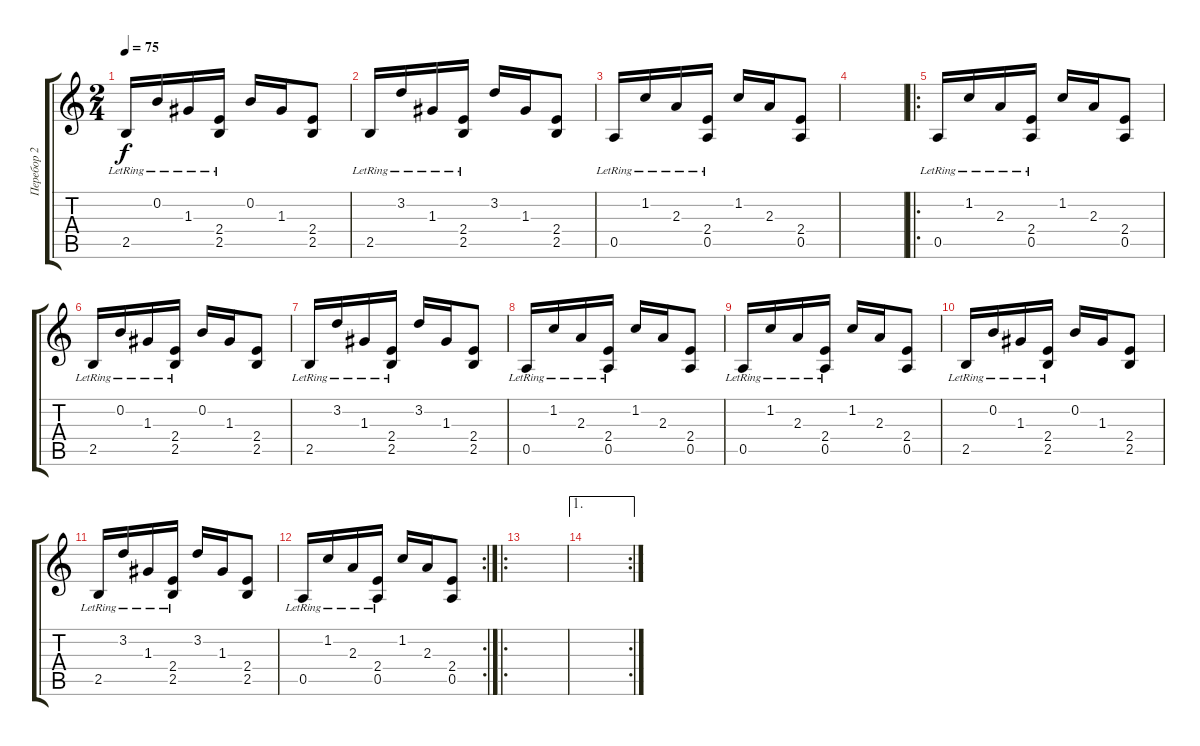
\track ("Перебор 2" "Перебор 2") {instrument acousticguitarsteel}
\staff {score tabs}
\tuning (E4 B3 G3 D3 A2 E2) {hide}
\ts (2 4)
\tempo 75
\clef g2
\ks c
2.5{lr}.16{dy f} 0.2{lr}.16{beam Up} 1.3{lr}.16{beam Up} (2.4{lr} 2.5{lr}).16{beam Up} 0.2.16{beam Up} 1.3.16{beam Up} (2.4 2.5).8{beam Up} |
2.5{lr}.16 3.2{lr}.16{beam Up} 1.3{lr}.16{beam Up} (2.4{lr} 2.5{lr}).16{beam Up} 3.2.16{beam Up} 1.3.16{beam Up} (2.4 2.5).8{beam Up} |
0.5{lr}.16 1.2{lr}.16 2.3{lr}.16 (2.4{lr} 0.5{lr}).16 1.2.16 2.3.16 (2.4 0.5).8 |
|
\ro
0.5{lr}.16 1.2{lr}.16 2.3{lr}.16 (2.4{lr} 0.5{lr}).16 1.2.16 2.3.16 (2.4 0.5).8 |
2.5{lr}.16 0.2{lr}.16{beam Up} 1.3{lr}.16{beam Up} (2.4{lr} 2.5{lr}).16{beam Up} 0.2.16{beam Up} 1.3.16{beam Up} (2.4 2.5).8{beam Up} |
2.5{lr}.16 3.2{lr}.16{beam Up} 1.3{lr}.16{beam Up} (2.4{lr} 2.5{lr}).16{beam Up} 3.2.16{beam Up} 1.3.16{beam Up} (2.4 2.5).8{beam Up} |
0.5{lr}.16 1.2{lr}.16 2.3{lr}.16 (2.4{lr} 0.5{lr}).16 1.2.16 2.3.16 (2.4 0.5).8 |
0.5{lr}.16 1.2{lr}.16 2.3{lr}.16 (2.4{lr} 0.5{lr}).16 1.2.16 2.3.16 (2.4 0.5).8 |
2.5{lr}.16 0.2{lr}.16{beam Up} 1.3{lr}.16{beam Up} (2.4{lr} 2.5{lr}).16{beam Up} 0.2.16{beam Up} 1.3.16{beam Up} (2.4 2.5).8{beam Up} |
2.5{lr}.16 3.2{lr}.16{beam Up} 1.3{lr}.16{beam Up} (2.4{lr} 2.5{lr}).16{beam Up} 3.2.16{beam Up} 1.3.16{beam Up} (2.4 2.5).8{beam Up} |
\rc 2
0.5{lr}.16 1.2{lr}.16 2.3{lr}.16 (2.4{lr} 0.5{lr}).16 1.2.16 2.3.16 (2.4 0.5).8 |
\ro
|
\ae 1
\rc 2
